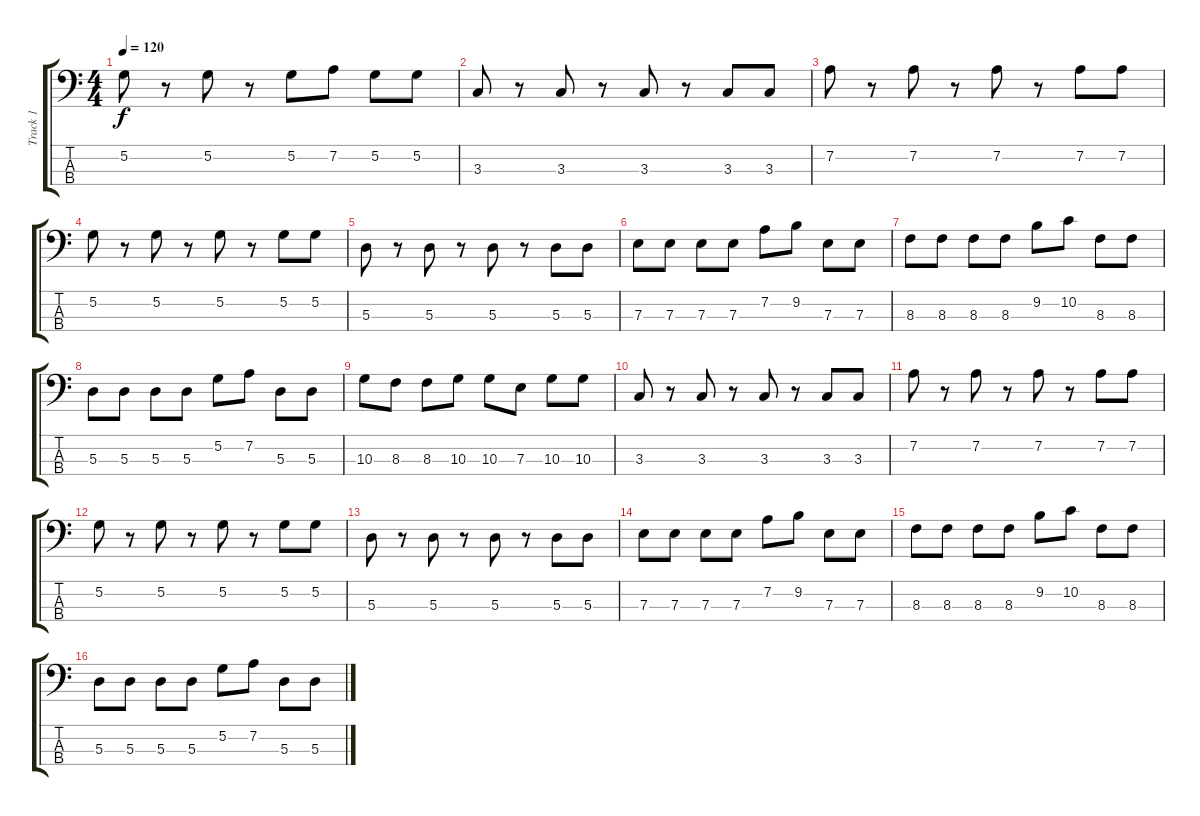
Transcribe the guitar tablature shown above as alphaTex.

\track ("Track 1" "Track 1") {instrument electricbasspick}
\staff {score tabs}
\tuning (G2 D2 A1 E1) {hide}
\ts (4 4)
\tempo 120
\clef f4
\ks c
5.2.8{dy f} r.8 5.2.8 r.8 5.2.8 7.2.8 5.2.8 5.2.8 |
3.3.8 r.8 3.3.8 r.8 3.3.8 r.8 3.3.8 3.3.8 |
7.2.8 r.8 7.2.8 r.8 7.2.8 r.8 7.2.8 7.2.8 |
5.2.8 r.8 5.2.8 r.8 5.2.8 r.8 5.2.8 5.2.8 |
5.3.8 r.8 5.3.8 r.8 5.3.8 r.8 5.3.8 5.3.8 |
7.3.8 7.3.8 7.3.8 7.3.8 7.2.8 9.2.8 7.3.8 7.3.8 |
8.3.8 8.3.8 8.3.8 8.3.8 9.2.8 10.2.8 8.3.8 8.3.8 |
5.3.8 5.3.8 5.3.8 5.3.8 5.2.8 7.2.8 5.3.8 5.3.8 |
10.3.8 8.3.8 8.3.8 10.3.8 10.3.8 7.3.8 10.3.8 10.3.8 |
3.3.8 r.8 3.3.8 r.8 3.3.8 r.8 3.3.8 3.3.8 |
7.2.8 r.8 7.2.8 r.8 7.2.8 r.8 7.2.8 7.2.8 |
5.2.8 r.8 5.2.8 r.8 5.2.8 r.8 5.2.8 5.2.8 |
5.3.8 r.8 5.3.8 r.8 5.3.8 r.8 5.3.8 5.3.8 |
7.3.8 7.3.8 7.3.8 7.3.8 7.2.8 9.2.8 7.3.8 7.3.8 |
8.3.8 8.3.8 8.3.8 8.3.8 9.2.8 10.2.8 8.3.8 8.3.8 |
5.3.8 5.3.8 5.3.8 5.3.8 5.2.8 7.2.8 5.3.8 5.3.8
